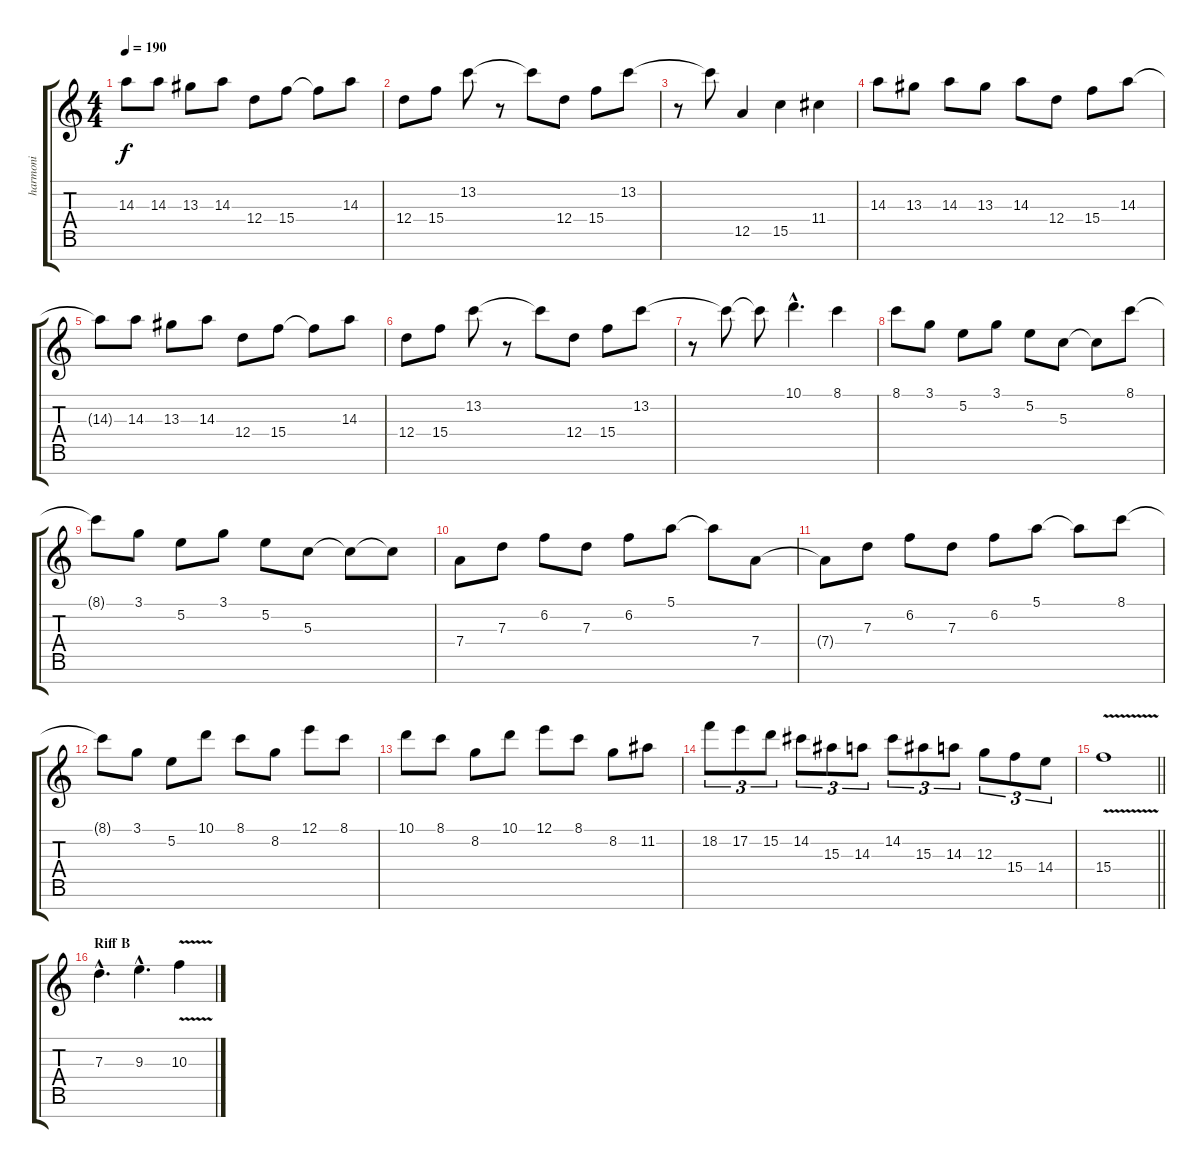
\track ("harmoni" "harmoni") {instrument distortionguitar}
\staff {score tabs}
\tuning (E4 B3 G3 D3 A2 E2 B1) {hide}
\ts (4 4)
\tempo 190
\clef g2
\ks c
14.3{t}.8{dy f} 14.3.8 13.3.8 14.3.8 12.4.8 15.4.8 15.4{t}.8 14.3.8 |
12.4.8 15.4.8 13.2.8 r.8 13.2{t}.8 12.4.8 15.4.8 13.2.8 |
r.8 13.2{t}.8 12.5.4 15.5.4 11.4.4 |
14.3.8 13.3.8 14.3.8 13.3.8 14.3.8 12.4.8 15.4.8 14.3.8 |
14.3{t}.8 14.3.8 13.3.8 14.3.8 12.4.8 15.4.8 15.4{t}.8 14.3.8 |
12.4.8 15.4.8 13.2.8 r.8 13.2{t}.8 12.4.8 15.4.8 13.2.8 |
r.8 13.2{t}.8 13.2{t}.8 10.1{hac}.4{d} 8.1.4 |
8.1.8 3.1.8 5.2.8 3.1.8 5.2.8 5.3.8 5.3{t}.8 8.1.8 |
8.1{t}.8 3.1.8 5.2.8 3.1.8 5.2.8 5.3.8 5.3{t}.8 5.3{t}.8 |
7.4.8 7.3.8 6.2.8 7.3.8 6.2.8 5.1.8 5.1{t}.8 7.4.8 |
7.4{t}.8 7.3.8 6.2.8 7.3.8 6.2.8 5.1.8 5.1{t}.8 8.1.8 |
8.1{t}.8 3.1.8 5.2.8 10.1.8 8.1.8 8.2.8 12.1.8 8.1.8 |
10.1.8 8.1.8 8.2.8 10.1.8 12.1.8 8.1.8 8.2.8 11.2.8 |
18.2.8{tu (3 2)} 17.2.8{tu (3 2)} 15.2.8{tu (3 2)} 14.2.8{tu (3 2)} 15.3.8{tu (3 2)} 14.3.8{tu (3 2)} 14.2.8{tu (3 2)} 15.3.8{tu (3 2)} 14.3.8{tu (3 2)} 12.3.8{tu (3 2)} 15.4.8{tu (3 2)} 14.4.8{tu (3 2)} |
\barLineRight lightlight
15.4{v}.1 |
\section ("" "Riff B")
7.3{hac}.4{d} 9.3{hac}.4{d} 10.3{v}.4
